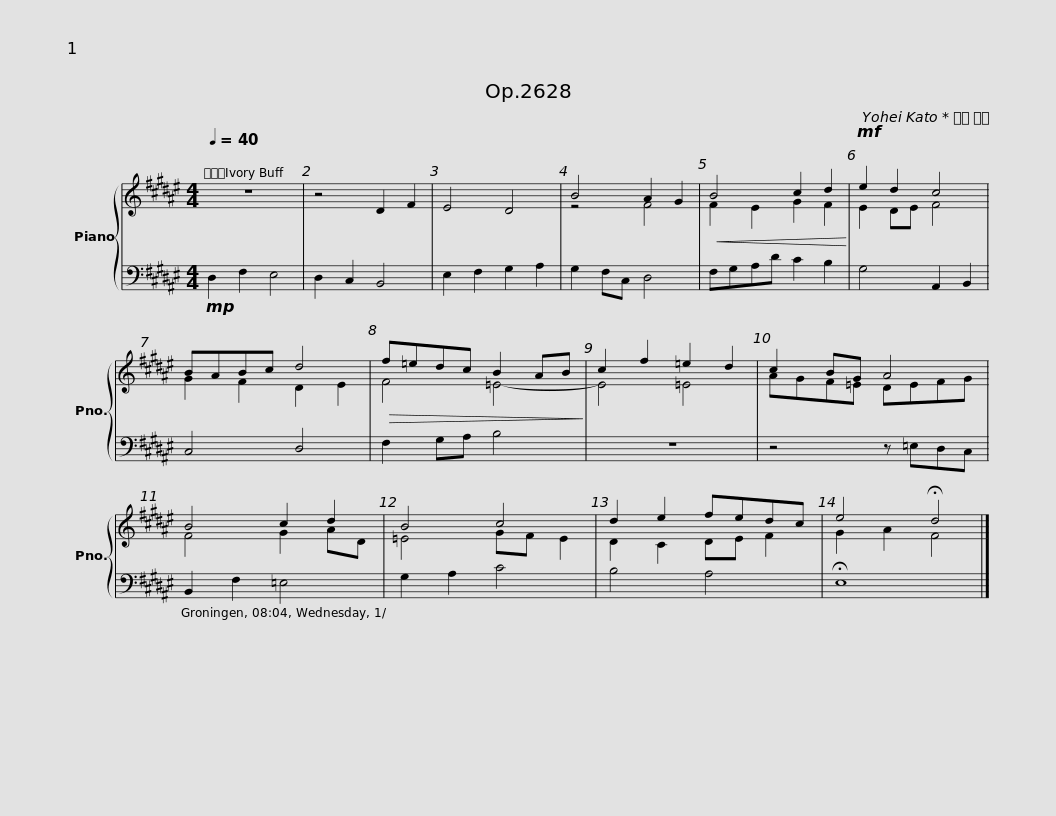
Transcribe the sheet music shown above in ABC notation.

X:1
%%score { ( 1 3 ) | 2 }
L:1/8
Q:1/4=40
M:4/4
I:linebreak $
K:F#
V:1 treble
V:3 treble
V:2 bass
V:1
 z8 | z4 D2 F2 | E4 D4 | B4 A2 G2 |!<(! B4 c2 d2!<)! | %5
!mf! e2 d2 c4 |$ BABc d4 |!>(! f=edc B2 AB!>)! | c2 f2 =e2 d2 | c2 BG A4 |$ %10
 B4 c2 d2 | B4 c4 | d2 e2 fedc | e4 !fermata!d4 |] %14
V:2
!mp! D,2 F,2 E,4 | D,2 C,2 B,,4 | E,2 F,2 G,2 A,2 | G,2 F,C, D,4 | F,G,A,D C2 B,2 | %5
 G,4 A,,2 B,,2 |$ C,4 D,4 | F,2 G,A, B,4 | z8 | z4 z =E,D,C, |$ %10
 B,,2 F,2 =E,4 | G,2 A,2 C4 | B,4 A,4 | !fermata!E,8 |] %14
V:3
 x8 | x8 | x8 | z4 F4 | F2 E2 G2 F2 | %5
 E2 DE F4 |$ G2 F2 D2 E2 | F4 =E4- | E4 =E4 | AGF=E DEFG |$ %10
 F4 G2 AD | =E4 GF E2 | D2 C2 DE F2 | G2 A2 F4 |] %14
